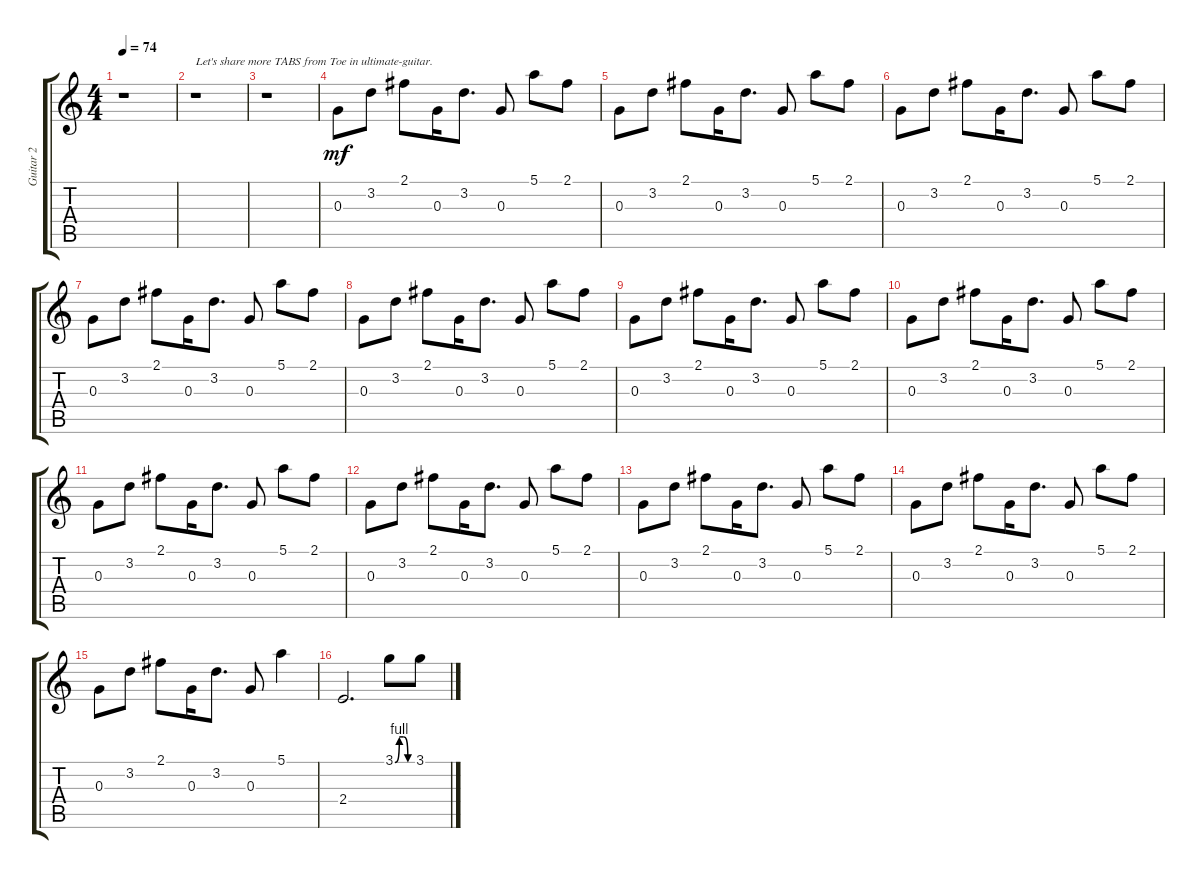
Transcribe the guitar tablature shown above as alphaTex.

\track ("Guitar 2" "Guitar 2") {instrument acousticguitarsteel}
\staff {score tabs}
\tuning (E4 B3 G3 D3 A2 E2) {hide}
\ts (4 4)
\tempo 74
\clef g2
\ks c
r.1{dy mf instrument acousticguitarsteel} |
r.1{txt "Let's share more TABS from Toe in ultimate-guitar."} |
r.1 |
0.3.8 3.2.8 2.1.8 0.3.16 3.2.8{d} 0.3.8 5.1.8 2.1.8 |
0.3.8 3.2.8 2.1.8 0.3.16 3.2.8{d} 0.3.8 5.1.8 2.1.8 |
0.3.8 3.2.8 2.1.8 0.3.16 3.2.8{d} 0.3.8 5.1.8 2.1.8 |
0.3.8 3.2.8 2.1.8 0.3.16 3.2.8{d} 0.3.8 5.1.8 2.1.8 |
0.3.8 3.2.8 2.1.8 0.3.16 3.2.8{d} 0.3.8 5.1.8 2.1.8 |
0.3.8 3.2.8 2.1.8 0.3.16 3.2.8{d} 0.3.8 5.1.8 2.1.8 |
0.3.8 3.2.8 2.1.8 0.3.16 3.2.8{d} 0.3.8 5.1.8 2.1.8 |
0.3.8 3.2.8 2.1.8 0.3.16 3.2.8{d} 0.3.8 5.1.8 2.1.8 |
0.3.8 3.2.8 2.1.8 0.3.16 3.2.8{d} 0.3.8 5.1.8 2.1.8 |
0.3.8 3.2.8 2.1.8 0.3.16 3.2.8{d} 0.3.8 5.1.8 2.1.8 |
0.3.8 3.2.8 2.1.8 0.3.16 3.2.8{d} 0.3.8 5.1.8 2.1.8 |
0.3.8 3.2.8 2.1.8 0.3.16 3.2.8{d} 0.3.8 5.1.4 |
2.4.2{d} 3.1{be (custom 0 0 15 4 30 4 45 0 60 0)}.8 3.1.8
